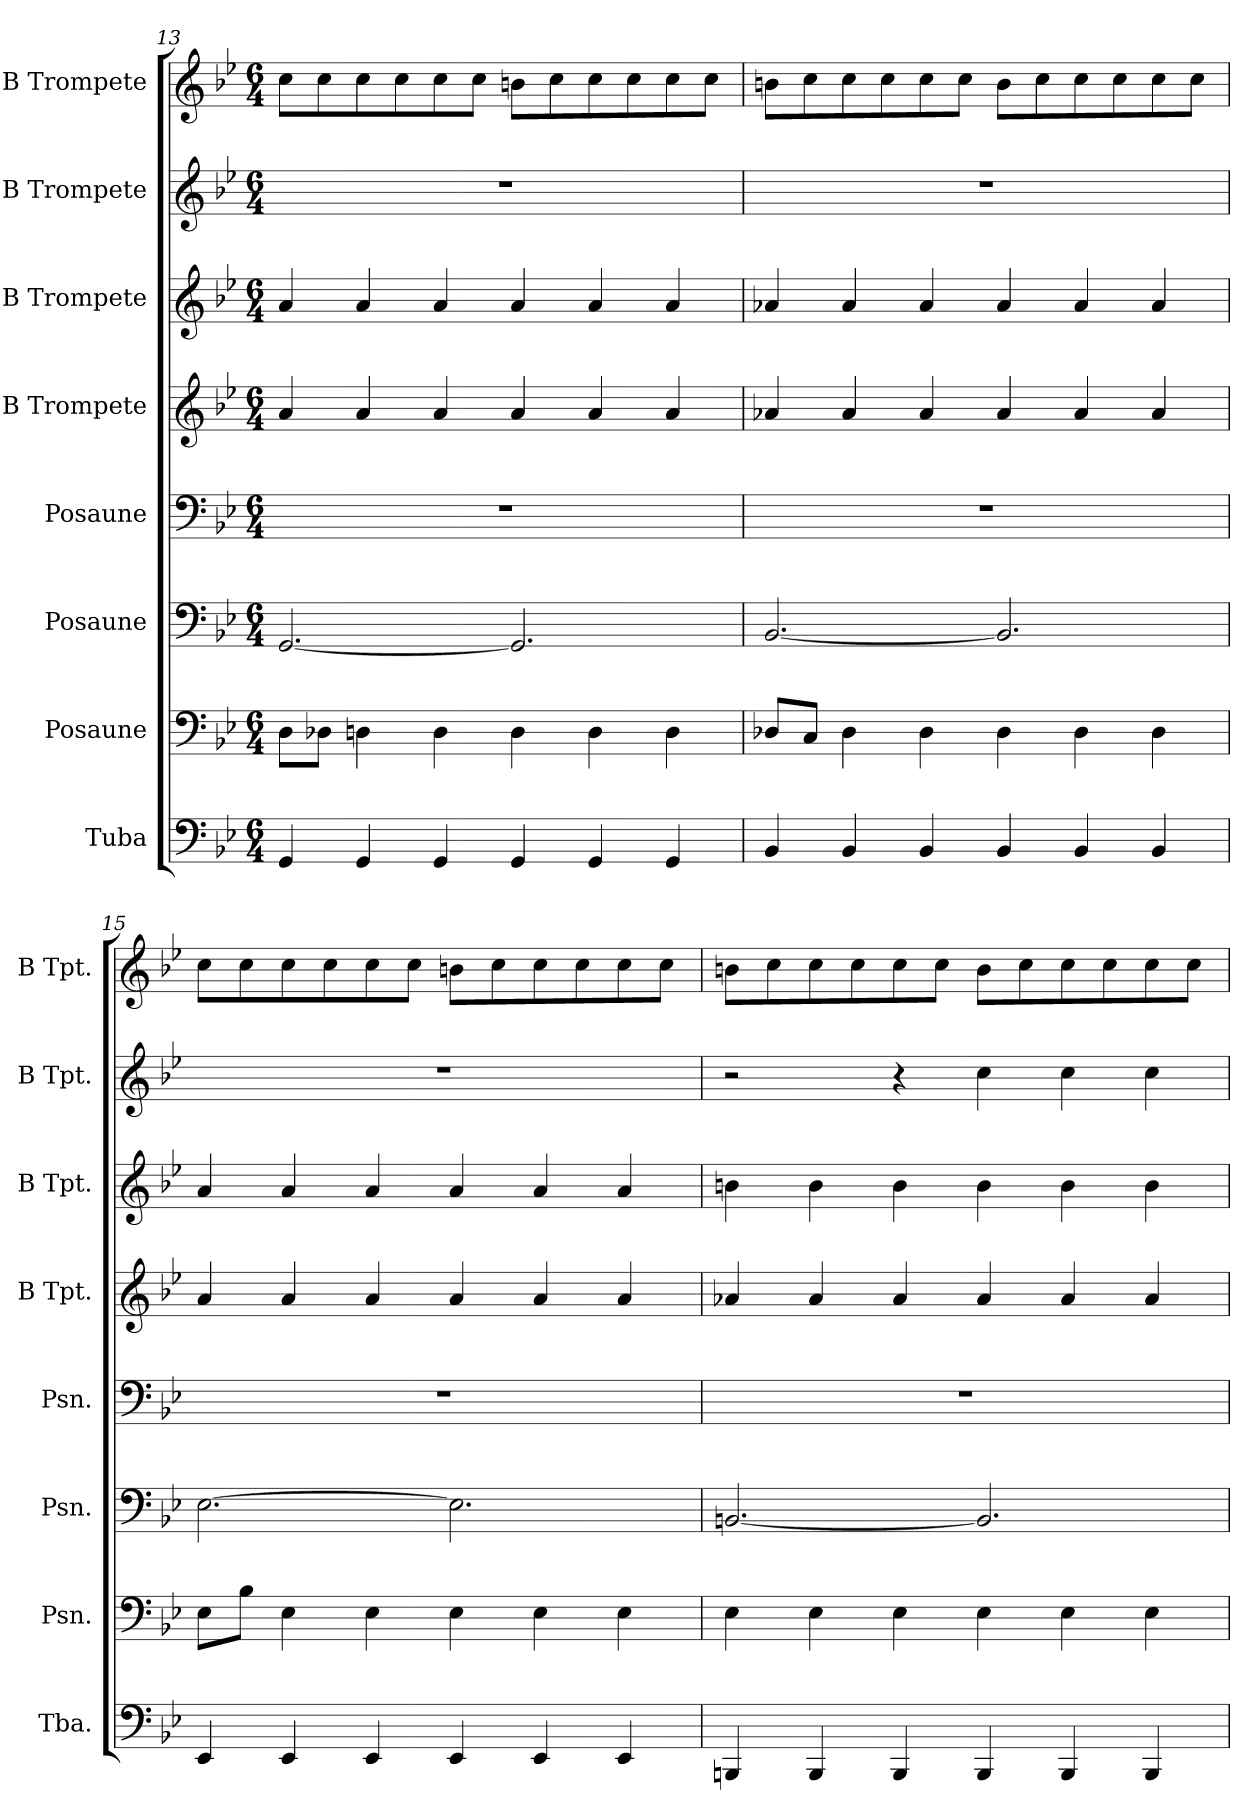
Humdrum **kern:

**kern	**kern	**kern	**kern	**kern	**kern	**kern	**kern
*part8	*part7	*part6	*part5	*part4	*part3	*part2	*part1
*staff8	*staff7	*staff6	*staff5	*staff4	*staff3	*staff2	*staff1
*I"Tuba	*I"Posaune	*I"Posaune	*I"Posaune	*I"B Trompete	*I"B Trompete	*I"B Trompete	*I"B Trompete
*I'Tba.	*I'Psn.	*I'Psn.	*I'Psn.	*I'B Tpt.	*I'B Tpt.	*I'B Tpt.	*I'B Tpt.
!!LO:PB:g=z
*clefF4	*clefF4	*clefF4	*clefF4	*clefG2	*clefG2	*clefG2	*clefG2
*	*	*	*	*ITrd1c2	*ITrd1c2	*ITrd1c2	*ITrd1c2
*k[b-e-]	*k[b-e-]	*k[b-e-]	*k[b-e-]	*k[b-e-a-d-]	*k[b-e-a-d-]	*k[b-e-a-d-]	*k[b-e-a-d-]
*M6/4	*M6/4	*M6/4	*M6/4	*M6/4	*M6/4	*M6/4	*M6/4
=13	=13	=13	=13	=13	=13	=13	=13
4GG/	8D\L	[2.GG/	1.r	4g/	4g/	1.r	8b-\L
.	8D-X\J	.	.	.	.	.	8b-\
4GG/	4Dn\	.	.	4g/	4g/	.	8b-\
.	.	.	.	.	.	.	8b-\
4GG/	4D\	.	.	4g/	4g/	.	8b-\
.	.	.	.	.	.	.	8b-\J
4GG/	4D\	2.GG/]	.	4g/	4g/	.	8an\L
.	.	.	.	.	.	.	8b-\
4GG/	4D\	.	.	4g/	4g/	.	8b-\
.	.	.	.	.	.	.	8b-\
4GG/	4D\	.	.	4g/	4g/	.	8b-\
.	.	.	.	.	.	.	8b-\J
=14	=14	=14	=14	=14	=14	=14	=14
4BB-/	8D-X/L	[2.BB-/	1.r	4g-X/	4g-X/	1.r	8an\L
.	8C/J	.	.	.	.	.	8b-\
4BB-/	4D-\	.	.	4g-/	4g-/	.	8b-\
.	.	.	.	.	.	.	8b-\
4BB-/	4D-\	.	.	4g-/	4g-/	.	8b-\
.	.	.	.	.	.	.	8b-\J
4BB-/	4D-\	2.BB-/]	.	4g-/	4g-/	.	8a\L
.	.	.	.	.	.	.	8b-\
4BB-/	4D-\	.	.	4g-/	4g-/	.	8b-\
.	.	.	.	.	.	.	8b-\
4BB-/	4D-\	.	.	4g-/	4g-/	.	8b-\
.	.	.	.	.	.	.	8b-\J
=15	=15	=15	=15	=15	=15	=15	=15
4EE-/	8E-\L	[2.E-\	1.r	4g/	4g/	1.r	8b-\L
.	8B-\J	.	.	.	.	.	8b-\
4EE-/	4E-\	.	.	4g/	4g/	.	8b-\
.	.	.	.	.	.	.	8b-\
4EE-/	4E-\	.	.	4g/	4g/	.	8b-\
.	.	.	.	.	.	.	8b-\J
4EE-/	4E-\	2.E-\]	.	4g/	4g/	.	8an\L
.	.	.	.	.	.	.	8b-\
4EE-/	4E-\	.	.	4g/	4g/	.	8b-\
.	.	.	.	.	.	.	8b-\
4EE-/	4E-\	.	.	4g/	4g/	.	8b-\
.	.	.	.	.	.	.	8b-\J
!!LO:PB:g=z
=16	=16	=16	=16	=16	=16	=16	=16
4BBBn/	4E-\	[2.BBn/	1.r	4g-X/	4an\	2r	8an\L
.	.	.	.	.	.	.	8b-\
4BBB/	4E-\	.	.	4g-/	4a\	.	8b-\
.	.	.	.	.	.	.	8b-\
4BBB/	4E-\	.	.	4g-/	4a\	4r	8b-\
.	.	.	.	.	.	.	8b-\J
4BBB/	4E-\	2.BB/]	.	4g-/	4a\	4b-\	8a\L
.	.	.	.	.	.	.	8b-\
4BBB/	4E-\	.	.	4g-/	4a\	4b-\	8b-\
.	.	.	.	.	.	.	8b-\
4BBB/	4E-\	.	.	4g-/	4a\	4b-\	8b-\
.	.	.	.	.	.	.	8b-\J
=	=	=	=	=	=	=	=
*-	*-	*-	*-	*-	*-	*-	*-
